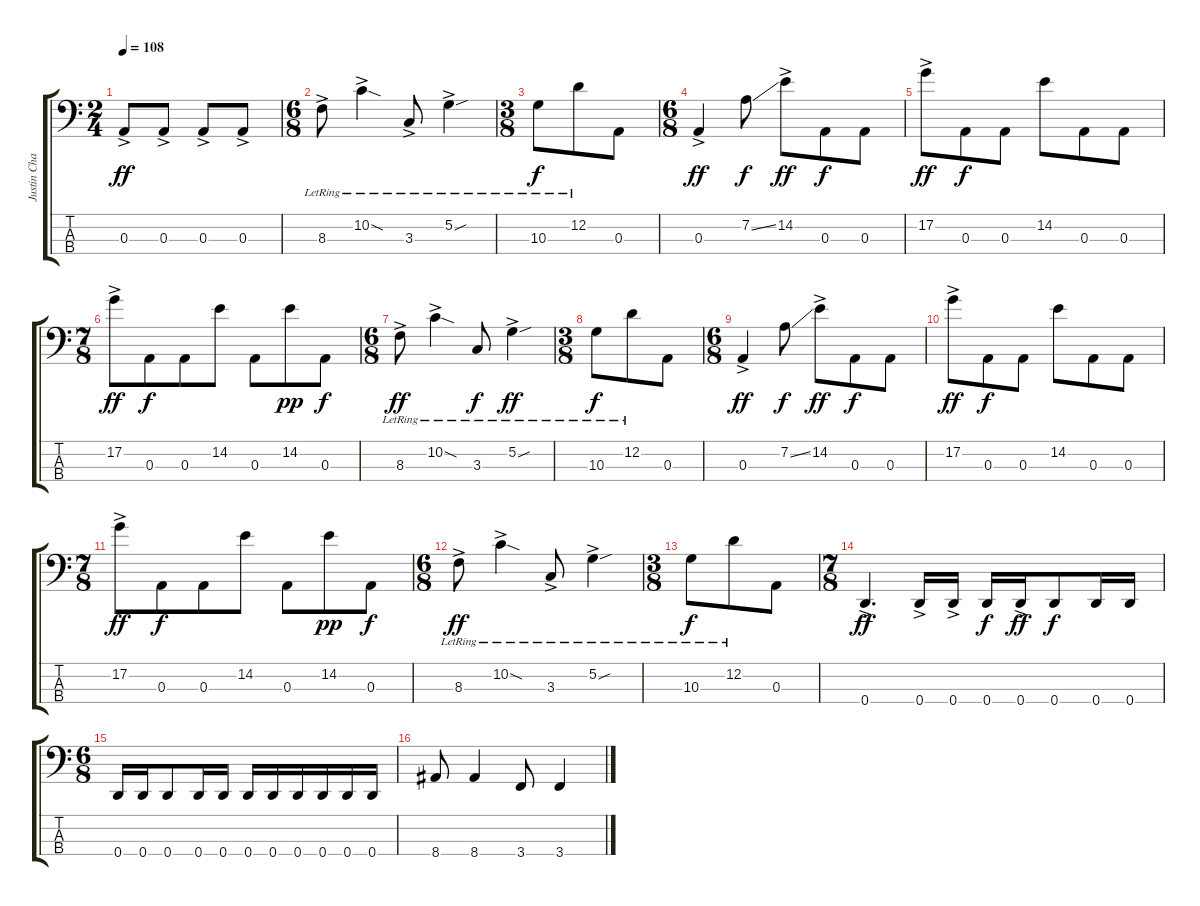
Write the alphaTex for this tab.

\track ("Justin Chancellor" "Justin Cha") {instrument electricbasspick}
\staff {score tabs}
\tuning (G2 D2 A1 D1) {hide}
\ts (2 4)
\tempo 108
\clef f4
\ks c
0.3{ac}.8{dy ff} 0.3{ac}.8 0.3{ac}.8 0.3{ac}.8 |
\ts (6 8)
8.3{ac lr}.8 10.2{sod ac lr}.4 3.3{ac lr}.8 5.2{sou ac lr}.4 |
\ts (3 8)
10.3{lr}.8{dy f} 12.2{lr}.8 0.3.8 |
\ts (6 8)
0.3{ac}.4{dy ff} 7.2{ss}.8{dy f} 14.2{ac}.8{dy ff} 0.3.8{dy f} 0.3.8 |
17.2{ac}.8{dy ff} 0.3.8{dy f} 0.3.8 14.2.8 0.3.8 0.3.8 |
\ts (7 8)
17.2{ac}.8{dy ff} 0.3.8{dy f} 0.3.8 14.2.8 0.3.8 14.2.8{dy pp} 0.3.8{dy f} |
\ts (6 8)
8.3{ac lr}.8{dy ff} 10.2{sod ac lr}.4 3.3{lr}.8{dy f} 5.2{sou ac lr}.4{dy ff} |
\ts (3 8)
10.3{lr}.8{dy f} 12.2{lr}.8 0.3.8 |
\ts (6 8)
0.3{ac}.4{dy ff} 7.2{ss}.8{dy f} 14.2{ac}.8{dy ff} 0.3.8{dy f} 0.3.8 |
17.2{ac}.8{dy ff} 0.3.8{dy f} 0.3.8 14.2.8 0.3.8 0.3.8 |
\ts (7 8)
17.2{ac}.8{dy ff} 0.3.8{dy f} 0.3.8 14.2.8 0.3.8 14.2.8{dy pp} 0.3.8{dy f} |
\ts (6 8)
8.3{ac lr}.8{dy ff} 10.2{sod ac lr}.4 3.3{ac lr}.8 5.2{sou ac lr}.4 |
\ts (3 8)
10.3{lr}.8{dy f} 12.2{lr}.8 0.3.8 |
\ts (7 8)
0.4{ac}.4{d dy ff} 0.4{ac}.16 0.4{ac}.16 0.4.16{dy f} 0.4{ac}.16{dy ff} 0.4.8{dy f} 0.4.16 0.4.16 |
\ts (6 8)
0.4.16 0.4.16 0.4.8 0.4.16 0.4.16 0.4.16 0.4.16 0.4.16 0.4.16 0.4.16 0.4.16 |
8.4.8 8.4.4 3.4.8 3.4.4
